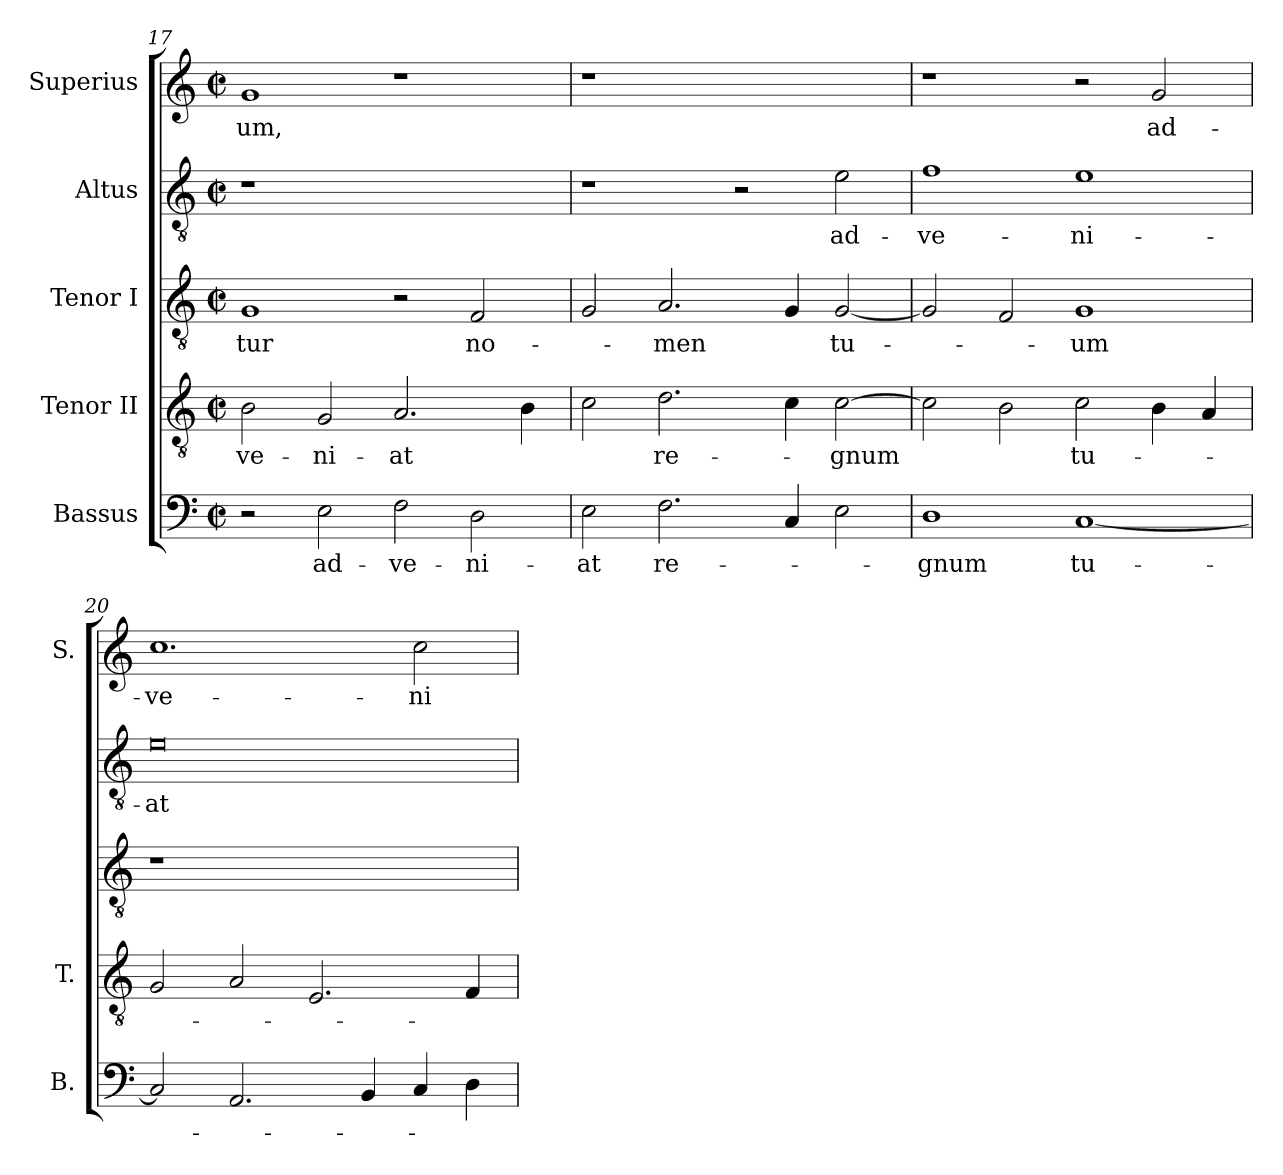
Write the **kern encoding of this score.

**kern	**text	**kern	**text	**kern	**text	**kern	**text	**kern	**text
*part5	*part5	*part4	*part4	*part3	*part3	*part2	*part2	*part1	*part1
*staff5	*staff5	*staff4	*staff4	*staff3	*staff3	*staff2	*staff2	*staff1	*staff1
*I"Bassus	*	*I"Tenor II	*	*I"Tenor I	*	*I"Altus	*	*I"Superius	*
*I'B.	*	*I'T.	*	*	*	*	*	*I'S.	*
*clefF4	*	*clefGv2	*	*clefGv2	*	*clefGv2	*	*clefG2	*
*	*	*ITrd7c12	*	*ITrd7c12	*	*ITrd7c12	*	*	*
*k[]	*	*k[]	*	*k[]	*	*k[]	*	*k[]	*
*C:	*	*C:	*	*C:	*	*C:	*	*C:	*
*M2/2	*	*M2/2	*	*M2/2	*	*M2/2	*	*M2/2	*
*met(c|)	*	*met(c|)	*	*met(c|)	*	*met(c|)	*	*met(c|)	*
=17	=17	=17	=17	=17	=17	=17	=17	=17	=17
!	!	!	!LO:LY:b:color=#000000	!	!	!	!	!	!
!	!	!	!	!	!LO:LY:b:color=#000000	!LO:N:vis=1	!	!	!
!	!	!	!	!	!	!	!	!	!LO:LY:b:color=#000000
2r	.	2BBi\	-ve-	1GGi	-tur	1r	.	1gi	-um,
!	!LO:LY:b:color=#000000	!	!	!	!	!	!	!	!
!	!	!	!LO:LY:b:color=#000000	!	!	!	!	!	!
2Ei\	ad-	2GGi/	-ni-	.	.	.	.	.	.
!	!LO:LY:b:color=#000000	!	!	!	!	!	!	!	!
!	!	!	!LO:LY:b:color=#000000	!	!	!	!	!	!
2Fi\	-ve-	2.AAi/	-at	2r	.	1ryy	.	1r	.
!	!LO:LY:b:color=#000000	!	!	!	!	!	!	!	!
!	!	!	!	!	!LO:LY:b:color=#000000	!	!	!	!
2Di\	-ni-	.	.	2FFi/	no-	.	.	.	.
.	.	4BBi\	.	.	.	.	.	.	.
=18	=18	=18	=18	=18	=18	=18	=18	=18	=18
!	!LO:LY:b:color=#000000	!	!	!	!	!	!	!LO:N:vis=1	!
2Ei\	-at	2Ci\	.	2GGi/	.	1r	.	1r	.
!	!LO:LY:b:color=#000000	!	!	!	!	!	!	!	!
!	!	!	!LO:LY:b:color=#000000	!	!	!	!	!	!
!	!	!	!	!	!LO:LY:b:color=#000000	!	!	!	!
2.Fi\	re-	2.Di\	re-	2.AAi/	-men	.	.	.	.
.	.	.	.	.	.	2r	.	1ryy	.
4Ci/	.	4Ci\	.	4GGi/	.	.	.	.	.
!	!	!	!LO:LY:b:color=#000000	!	!	!	!	!	!
!	!	!	!	!	!LO:LY:b:color=#000000	!	!	!	!
!	!	!	!	!	!	!	!LO:LY:b:color=#000000	!	!
2Ei\	.	[>2Ci\	-gnum	[<2GGi/	tu-	2Ei\	ad-	.	.
=19	=19	=19	=19	=19	=19	=19	=19	=19	=19
!	!LO:LY:b:color=#000000	!	!	!	!	!	!	!	!
!	!	!	!	!	!	!	!LO:LY:b:color=#000000	!	!
1Di	-gnum	2Ci\]	.	2GGi/]	.	1Fi	-ve-	1r	.
.	.	2BBi\	.	2FFi/	.	.	.	.	.
!	!LO:LY:b:color=#000000	!	!	!	!	!	!	!	!
!	!	!	!LO:LY:b:color=#000000	!	!	!	!	!	!
!	!	!	!	!	!LO:LY:b:color=#000000	!	!	!	!
!	!	!	!	!	!	!	!LO:LY:b:color=#000000	!	!
[<1Ci	tu-	2Ci\	tu-	1GGi	-um	1Ei	-ni-	2r	.
!	!	!	!	!	!	!	!	!	!LO:LY:b:color=#000000
.	.	4BBi\	.	.	.	.	.	2gi/	ad-
.	.	4AAi/	.	.	.	.	.	.	.
=20	=20	=20	=20	=20	=20	=20	=20	=20	=20
!	!	!	!	!LO:N:vis=1	!	!	!	!	!
!	!	!	!	!	!	!	!LO:LY:b:color=#000000	!	!
!	!	!	!	!	!	!	!	!	!LO:LY:b:color=#000000
2Ci/]	.	2GGi/	.	1r	.	0Ei	-at	1.cci	-ve-
2.AAi/	.	2AAi/	.	.	.	.	.	.	.
.	.	2.EEi/	.	1ryy	.	.	.	.	.
4BBi/	.	.	.	.	.	.	.	.	.
!	!	!	!	!	!	!	!	!	!LO:LY:b:color=#000000
4Ci/	.	.	.	.	.	.	.	2cci\	-ni-
4Di\	.	4FFi/	.	.	.	.	.	.	.
=	=	=	=	=	=	=	=	=	=
*-	*-	*-	*-	*-	*-	*-	*-	*-	*-
